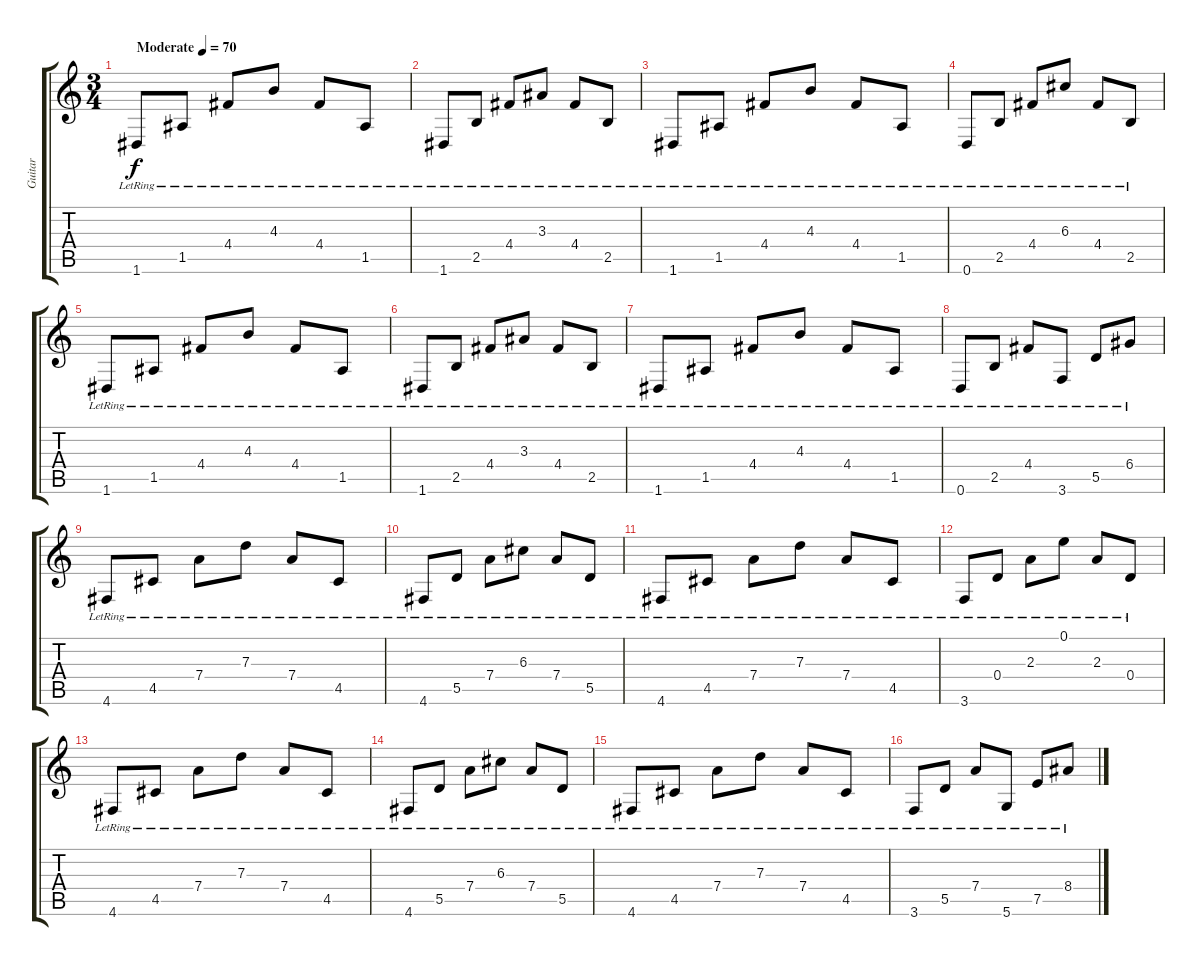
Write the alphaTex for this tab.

\track ("Guitar" "Guitar") {instrument electricguitarclean}
\staff {score tabs}
\tuning (E4 B3 G3 D3 A2 D2) {hide}
\ts (3 4)
\tempo (70 "Moderate")
\clef g2
\ks c
1.6{lr}.8{dy f instrument electricguitarclean} 1.5{lr}.8 4.4{lr}.8 4.3{lr}.8 4.4{lr}.8 1.5{lr}.8 |
1.6{lr}.8 2.5{lr}.8 4.4{lr}.8 3.3{lr}.8 4.4{lr}.8 2.5{lr}.8 |
1.6{lr}.8 1.5{lr}.8 4.4{lr}.8 4.3{lr}.8 4.4{lr}.8 1.5{lr}.8 |
0.6{lr}.8 2.5{lr}.8 4.4{lr}.8 6.3{lr}.8 4.4{lr}.8 2.5{lr}.8 |
1.6{lr}.8 1.5{lr}.8 4.4{lr}.8 4.3{lr}.8 4.4{lr}.8 1.5{lr}.8 |
1.6{lr}.8 2.5{lr}.8 4.4{lr}.8 3.3{lr}.8 4.4{lr}.8 2.5{lr}.8 |
1.6{lr}.8 1.5{lr}.8 4.4{lr}.8 4.3{lr}.8 4.4{lr}.8 1.5{lr}.8 |
0.6{lr}.8 2.5{lr}.8 4.4{lr}.8 3.6{lr}.8 5.5{lr}.8 6.4{lr}.8 |
4.6{lr}.8 4.5{lr}.8 7.4{lr}.8 7.3{lr}.8 7.4{lr}.8 4.5{lr}.8 |
4.6{lr}.8 5.5{lr}.8 7.4{lr}.8 6.3{lr}.8 7.4{lr}.8 5.5{lr}.8 |
4.6{lr}.8 4.5{lr}.8 7.4{lr}.8 7.3{lr}.8 7.4{lr}.8 4.5{lr}.8 |
3.6{lr}.8 0.4{lr}.8 2.3{lr}.8 0.1{lr}.8 2.3{lr}.8 0.4{lr}.8 |
4.6{lr}.8 4.5{lr}.8 7.4{lr}.8 7.3{lr}.8 7.4{lr}.8 4.5{lr}.8 |
4.6{lr}.8 5.5{lr}.8 7.4{lr}.8 6.3{lr}.8 7.4{lr}.8 5.5{lr}.8 |
4.6{lr}.8 4.5{lr}.8 7.4{lr}.8 7.3{lr}.8 7.4{lr}.8 4.5{lr}.8 |
3.6{lr}.8 5.5{lr}.8 7.4{lr}.8 5.6{lr}.8 7.5{lr}.8 8.4{lr}.8
